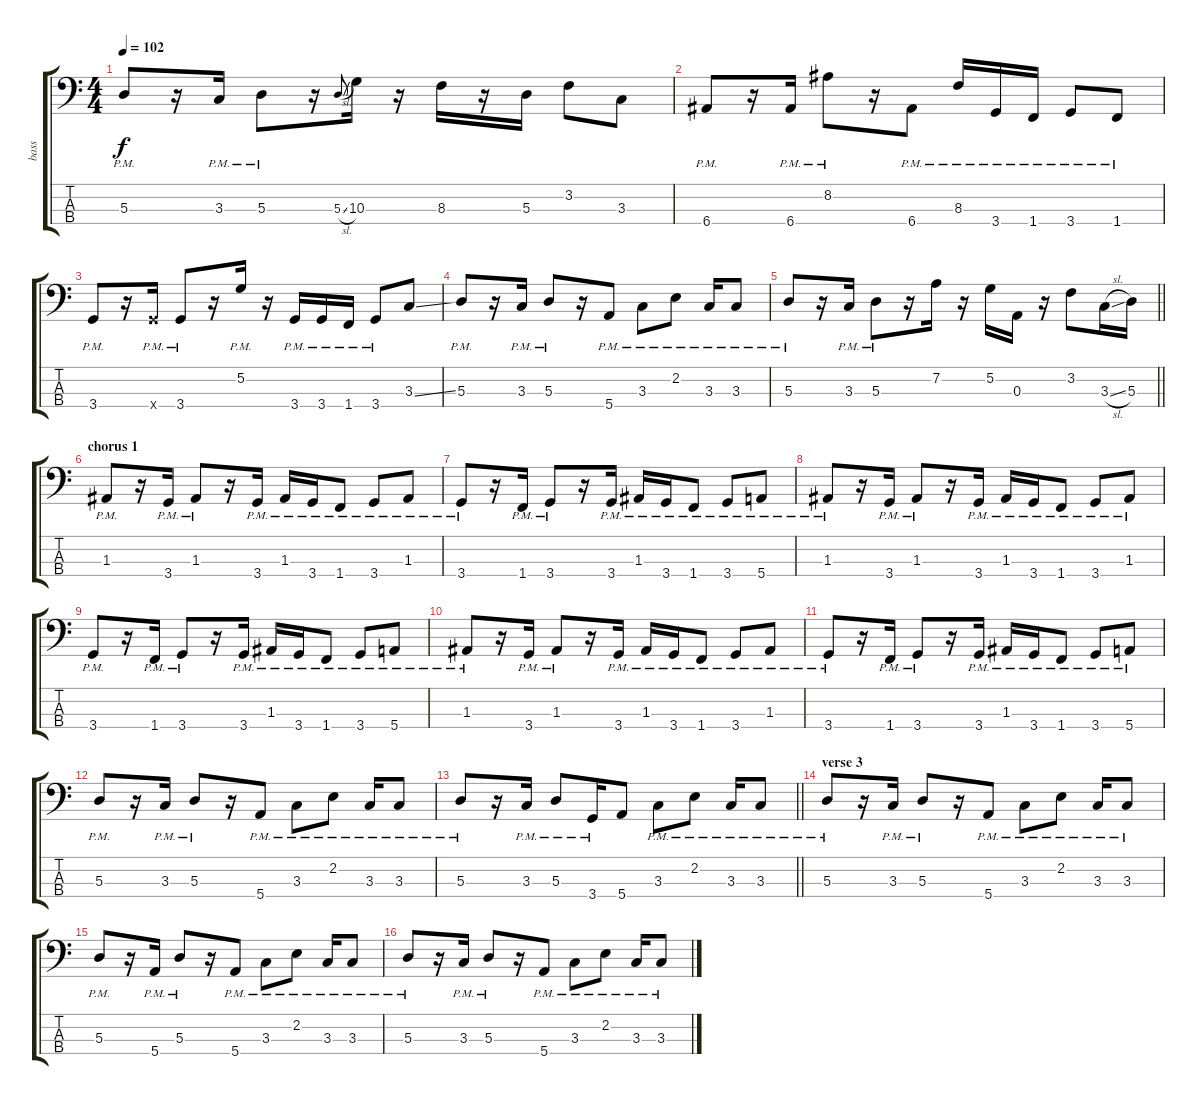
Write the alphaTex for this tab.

\track ("bass" "bass") {instrument electricbassfinger}
\staff {score tabs}
\tuning (G2 D2 A1 E1) {hide}
\ts (4 4)
\tempo 102
\clef f4
\ks c
5.3{pm}.8{dy f} r.16 3.3{pm}.16 5.3{pm}.8 r.16 5.3{sl}.8{gr onbeat} 10.3.16 r.16 8.3.16 r.16 5.3.16 3.2.8 3.3.8 |
6.4{pm}.8 r.16 6.4{pm}.16 8.2{pm}.8 r.16 6.4{pm}.8 8.3{pm}.16 3.4{pm}.16 1.4{pm}.16 3.4{pm}.8 1.4{pm}.8 |
3.4{pm}.8 r.16 3.4{pm x}.16 3.4{pm}.8 r.16 5.2{pm}.16 r.16 3.4{pm}.16 3.4{pm}.16 1.4{pm}.16 3.4{pm}.8 3.3{ss}.8 |
5.3{pm}.8 r.16 3.3{pm}.16 5.3{pm}.8 r.16 5.4{pm}.8 3.3{pm}.8 2.2{pm}.8 3.3{pm}.16 3.3{pm}.8 |
\barLineRight lightlight
5.3{pm}.8 r.16 3.3{pm}.16 5.3{pm}.8 r.16 7.2.16 r.16 5.2.16 0.3.16 r.16 3.2.8 3.3{sl}.16 5.3.16 |
\section ("" "chorus 1")
1.3{pm}.8 r.16 3.4{pm}.16 1.3{pm}.8 r.16 3.4{pm}.16 1.3{pm}.16 3.4{pm}.16 1.4{pm}.8 3.4{pm}.8 1.3{pm}.8 |
3.4{pm}.8 r.16 1.4{pm}.16 3.4{pm}.8 r.16 3.4{pm}.16 1.3{pm}.16 3.4{pm}.16 1.4{pm}.8 3.4{pm}.8 5.4{pm}.8 |
1.3{pm}.8 r.16 3.4{pm}.16 1.3{pm}.8 r.16 3.4{pm}.16 1.3{pm}.16 3.4{pm}.16 1.4{pm}.8 3.4{pm}.8 1.3{pm}.8 |
3.4{pm}.8 r.16 1.4{pm}.16 3.4{pm}.8 r.16 3.4{pm}.16 1.3{pm}.16 3.4{pm}.16 1.4{pm}.8 3.4{pm}.8 5.4{pm}.8 |
1.3{pm}.8 r.16 3.4{pm}.16 1.3{pm}.8 r.16 3.4{pm}.16 1.3{pm}.16 3.4{pm}.16 1.4{pm}.8 3.4{pm}.8 1.3{pm}.8 |
3.4{pm}.8 r.16 1.4{pm}.16 3.4{pm}.8 r.16 3.4{pm}.16 1.3{pm}.16 3.4{pm}.16 1.4{pm}.8 3.4{pm}.8 5.4{pm}.8 |
5.3{pm}.8 r.16 3.3{pm}.16 5.3{pm}.8 r.16 5.4{pm}.8 3.3{pm}.8 2.2{pm}.8 3.3{pm}.16 3.3{pm}.8 |
\barLineRight lightlight
5.3{pm}.8 r.16 3.3{pm}.16 5.3{pm}.8 3.4{pm}.16 5.4.8 3.3{pm}.8 2.2{pm}.8 3.3{pm}.16 3.3{pm}.8 |
\section ("" "verse 3")
5.3{pm}.8 r.16 3.3{pm}.16 5.3{pm}.8 r.16 5.4{pm}.8 3.3{pm}.8 2.2{pm}.8 3.3{pm}.16 3.3{pm}.8 |
5.3{pm}.8 r.16 5.4{pm}.16 5.3{pm}.8 r.16 5.4{pm}.8 3.3{pm}.8 2.2{pm}.8 3.3{pm}.16 3.3{pm}.8 |
5.3{pm}.8 r.16 3.3{pm}.16 5.3{pm}.8 r.16 5.4{pm}.8 3.3{pm}.8 2.2{pm}.8 3.3{pm}.16 3.3{pm}.8
